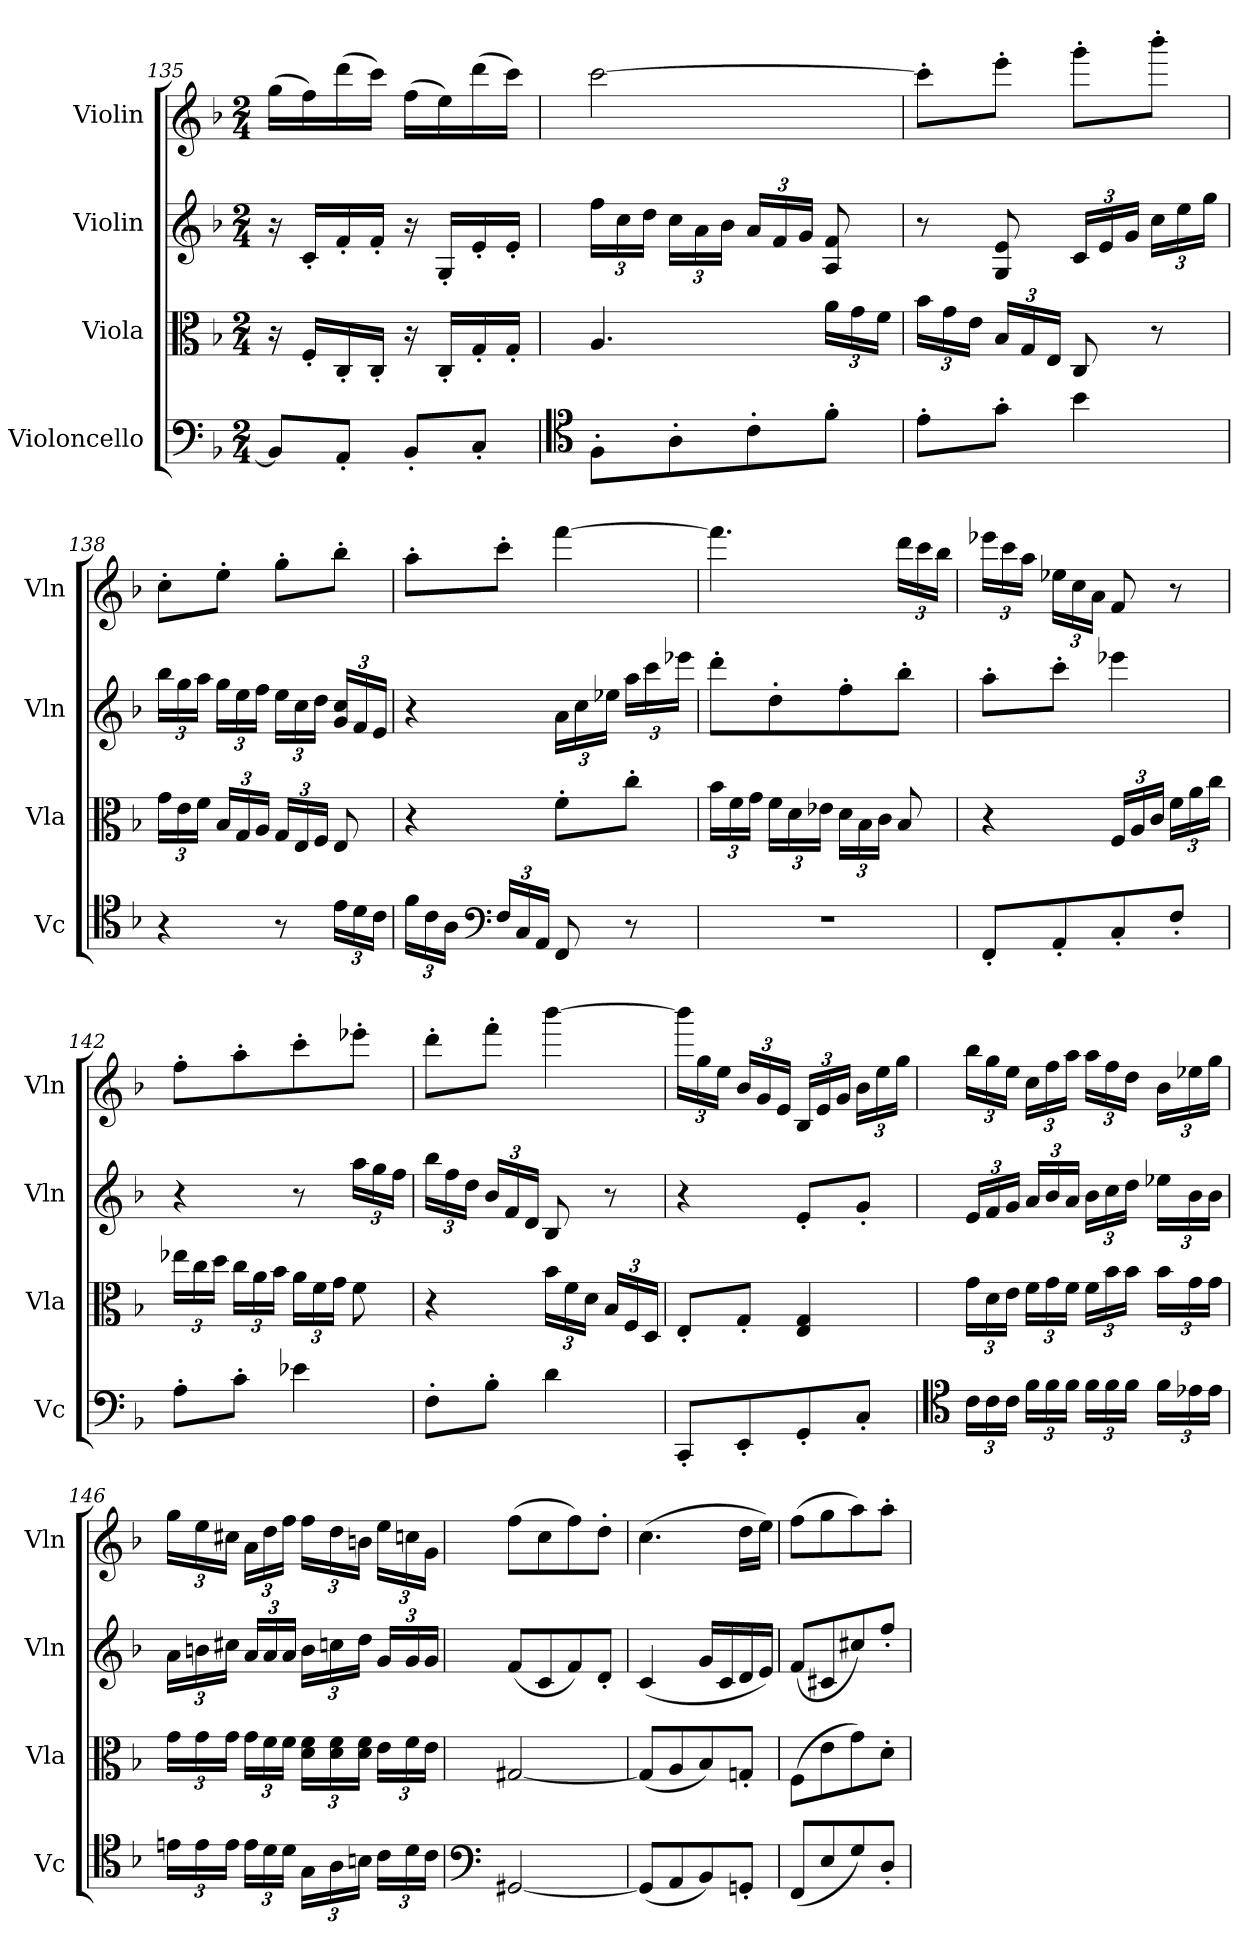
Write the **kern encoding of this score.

**kern	**kern	**kern	**kern
*part4	*part3	*part2	*part1
*staff4	*staff3	*staff2	*staff1
*I"Violoncello	*I"Viola	*I"Violin	*I"Violin
*I'Vc	*I'Vla	*I'Vln	*I'Vln
*clefF4	*clefC3	*clefG2	*clefG2
*k[b-]	*k[b-]	*k[b-]	*k[b-]
*M2/4	*M2/4	*M2/4	*M2/4
=135	=135	=135	=135
8BB-/L]	16r	16r	(16gg\LL
.	16F'/LL	16c'/LL	16ff\)
8AA'/J	16C'/	16f'/	(16ddd\
.	16C'/JJ	16f'/JJ	16ccc\JJ)
8BB-'/L	16r	16r	(16ff\LL
.	16C'/LL	16G'/LL	16ee\)
8C'/J	16G'/	16e'/	(16ddd\
.	16G'/JJ	16e'/JJ	16ccc\JJ)
=136	=136	=136	=136
*clefC4	*	*	*
8F'\L	4.A/	24ff\LL	[2ccc\
.	.	24cc\	.
.	.	24dd\JJ	.
8A'\	.	24cc\LL	.
.	.	24a\	.
.	.	24b-\JJ	.
8c'\	.	24a/LL	.
.	.	24f/	.
.	.	24g/JJ	.
8f'\J	24a\LL	8A/ 8f/	.
.	24g\	.	.
.	24f\JJ	.	.
=137	=137	=137	=137
8e'\L	24b-\LL	8r	8ccc'\L]
.	24g\	.	.
.	24e\JJ	.	.
8g'\J	24B-/LL	8G/ 8e/	8eee'\J
.	24G/	.	.
.	24E/JJ	.	.
4b-\	8C/	24c/LL	8ggg'\L
.	.	24e/	.
.	.	24g/JJ	.
.	8r	24cc\LL	8bbb-'\J
.	.	24ee\	.
.	.	24gg\JJ	.
=138	=138	=138	=138
4r	24g\LL	24bb-\LL	8cc'\L
.	24e\	24gg\	.
.	24f\JJ	24aa\JJ	.
.	24B-/LL	24gg\LL	8ee'\J
.	24G/	24ee\	.
.	24A/JJ	24ff\JJ	.
8r	24G/LL	24ee\LL	8gg'\L
.	24E/	24cc\	.
.	24F/JJ	24dd\JJ	.
24e\LL	8E/	24g/ 24cc/LL	8bb-'\J
24d\	.	24f/	.
24c\JJ	.	24e/JJ	.
=139	=139	=139	=139
24f\LL	4r	4r	8aa'\L
24c\	.	.	.
24A\JJ	.	.	.
*clefF4	*	*	*
24F/LL	.	.	8ccc'\J
24C/	.	.	.
24AA/JJ	.	.	.
8FF/	8f'\L	24a\LL	[4fff\
.	.	24cc\	.
.	.	24ee-X\JJ	.
8r	8cc'\J	24aa\LL	.
.	.	24ccc\	.
.	.	24eee-X\JJ	.
=140	=140	=140	=140
2r	24b-\LL	8ddd'\L	4.fff\]
.	24f\	.	.
.	24g\JJ	.	.
.	24f\LL	8dd'\	.
.	24d\	.	.
.	24e-X\JJ	.	.
.	24d\LL	8ff'\	.
.	24B-\	.	.
.	24c\JJ	.	.
.	8B-/	8bb-'\J	24ddd\LL
.	.	.	24ccc\
.	.	.	24bb-\JJ
=141	=141	=141	=141
8FF'/L	4r	8aa'\L	24eee-X\LL
.	.	.	24ccc\
.	.	.	24aa\JJ
8AA'/	.	8ccc'\J	24ee-X\LL
.	.	.	24cc\
.	.	.	24a\JJ
8C'/	24F/LL	4eee-X\	8f/
.	24A/	.	.
.	24c/JJ	.	.
8F'/J	24f\LL	.	8r
.	24a\	.	.
.	24cc\JJ	.	.
=142	=142	=142	=142
8A'\L	24ee-X\LL	4r	8ff'\L
.	24cc\	.	.
.	24dd\JJ	.	.
8c'\J	24cc\LL	.	8aa'\
.	24a\	.	.
.	24b-\JJ	.	.
4e-X\	24a\LL	8r	8ccc'\
.	24f\	.	.
.	24g\JJ	.	.
.	8f\	24aa\LL	8eee-X'\J
.	.	24gg\	.
.	.	24ff\JJ	.
=143	=143	=143	=143
8F'\L	4r	24bb-\LL	8ddd'\L
.	.	24ff\	.
.	.	24dd\JJ	.
8B-'\J	.	24b-/LL	8fff'\J
.	.	24f/	.
.	.	24d/JJ	.
4d\	24b-\LL	8B-/	[4bbb-\
.	24f\	.	.
.	24d\JJ	.	.
.	24B-/LL	8r	.
.	24F/	.	.
.	24D/JJ	.	.
=144	=144	=144	=144
8CC'/L	8E'/L	4r	24bbb-\LL]
.	.	.	24gg\
.	.	.	24ee\JJ
8EE'/	8G'/J	.	24b-/LL
.	.	.	24g/
.	.	.	24e/JJ
8GG'/	4E/ 4G/	8e'/L	24B-/LL
.	.	.	24e/
.	.	.	24g/JJ
8C'/J	.	8g'/J	24b-\LL
.	.	.	24ee\
.	.	.	24gg\JJ
=145	=145	=145	=145
*clefC4	*	*	*
24c\LL	24g\LL	24e/LL	24bb-\LL
24c\	24d\	24f/	24gg\
24c\JJ	24e\JJ	24g/JJ	24ee\JJ
24f\LL	24f\LL	24a/LL	24cc\LL
24f\	24g\	24b-/	24ff\
24f\JJ	24f\JJ	24a/JJ	24aa\JJ
24f\LL	24f\LL	24b-\LL	24aa\LL
24f\	24b-\	24cc\	24ff\
24f\JJ	24b-\JJ	24dd\JJ	24dd\JJ
24f\LL	24b-\LL	24ee-X\LL	24b-\LL
24e-X\	24g\	24b-\	24ee-X\
24e-\JJ	24g\JJ	24b-\JJ	24gg\JJ
=146	=146	=146	=146
24en\LL	24g\LL	24a\LL	24gg\LL
24e\	24g\	24bn\	24ee\
24e\JJ	24g\JJ	24cc#X\JJ	24cc#X\JJ
24e\LL	24g\LL	24a/LL	24a\LL
24d\	24f\	24a/	24dd\
24d\JJ	24f\JJ	24a/JJ	24ff\JJ
24G\LL	24d\ 24f\LL	24b\LL	24ff\LL
24A\	24d\ 24f\	24ccn\	24dd\
24Bn\JJ	24d\ 24f\JJ	24dd\JJ	24bn\JJ
24c\LL	24e\LL	24g/LL	24ee\LL
24d\	24f\	24g/	24ccn\
24c\JJ	24e\JJ	24g/JJ	24g\JJ
=147	=147	=147	=147
*clefF4	*	*	*
[2GG#X/	[2G#X/	(8f/L	(8ff\L
.	.	8c/	8cc\
.	.	8f/)	8ff\)
.	.	8d'/J	8dd'\J
=148	=148	=148	=148
(8GG#/L]	(8G#/L]	(4c/	(4.cc\
8AA/	8A/	.	.
8BB-/)	8B-/)	16g/LL	.
.	.	16c/	.
8GGn'/J	8Gn'/J	16d/	16dd\LL
.	.	16e/JJ)	16ee\JJ)
=149	=149	=149	=149
(8FF/L	(8F\L	(8f/L	(8ff\L
8E/	8e\	8c#X/	8gg\
8G/)	8g\)	8cc#X/)	8aa\)
8D'/J	8d'\J	8ff'/J	8aa'\J
=	=	=	=
*-	*-	*-	*-
